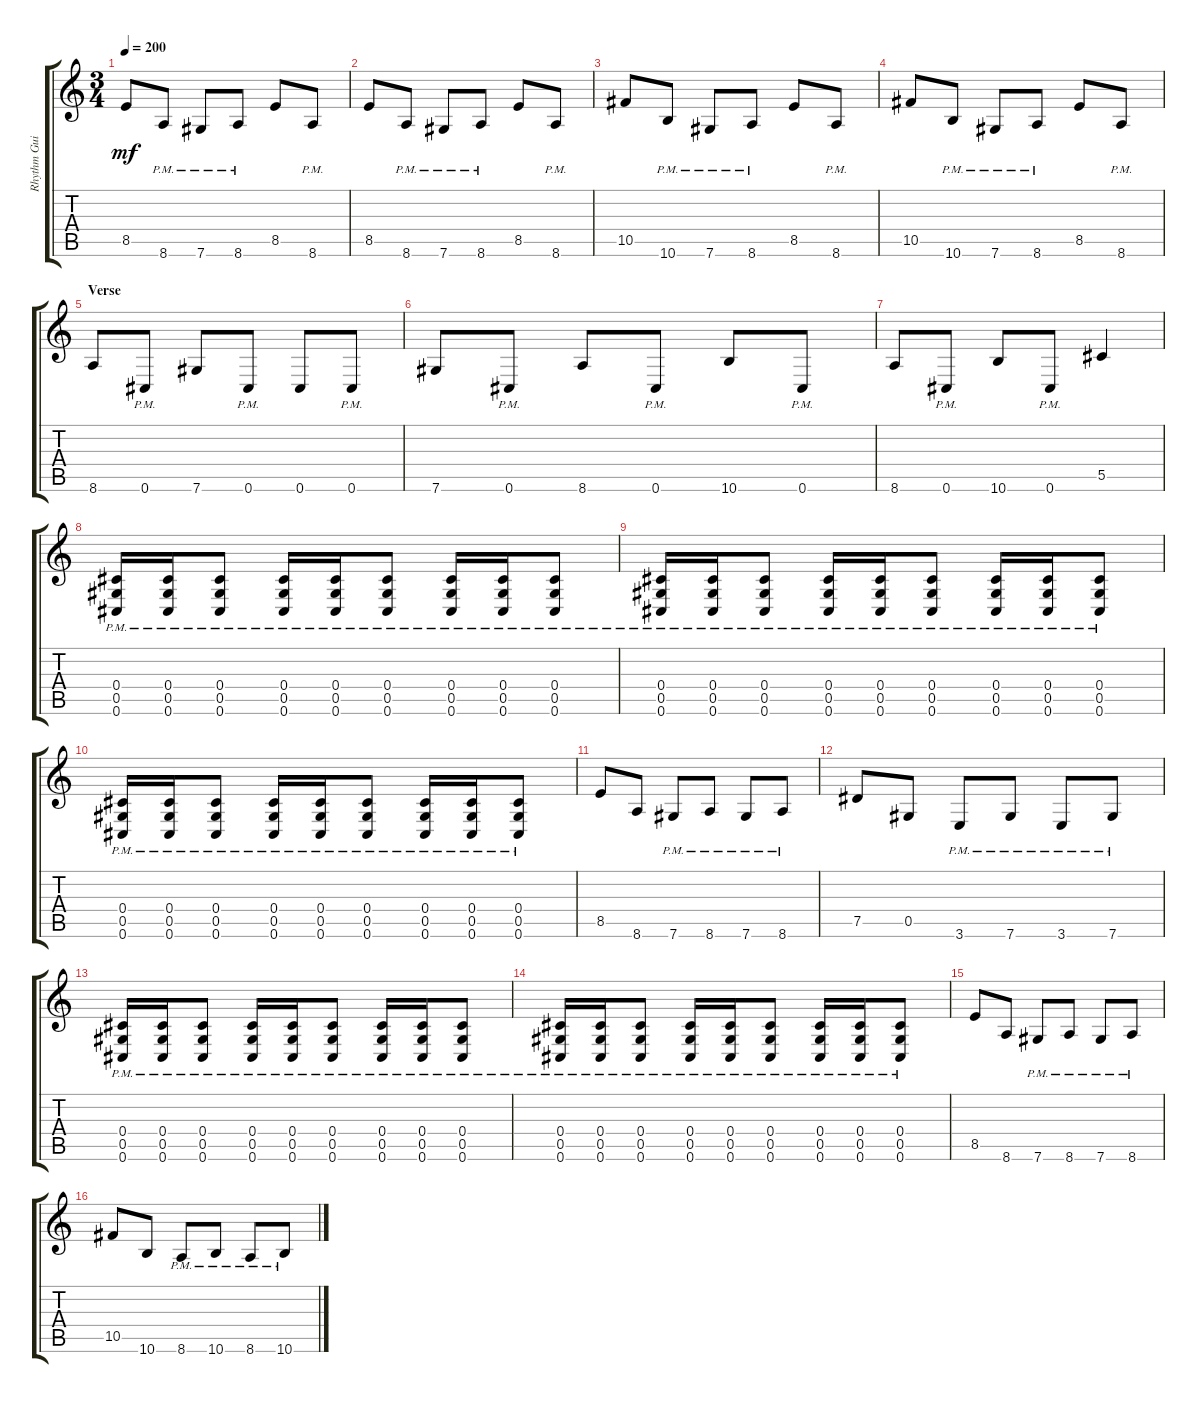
\track ("Rhythm Guitar" "Rhythm Gui") {instrument distortionguitar}
\staff {score tabs}
\tuning (Eb4 Bb3 Gb3 Db3 Ab2 Db2) {hide}
\ts (3 4)
\tempo 200
\clef g2
\ks c
8.5.8{dy mf} 8.6{pm}.8 7.6{pm}.8 8.6{pm}.8 8.5.8 8.6{pm}.8 |
8.5.8 8.6{pm}.8 7.6{pm}.8 8.6{pm}.8 8.5.8 8.6{pm}.8 |
10.5.8 10.6{pm}.8 7.6{pm}.8 8.6{pm}.8 8.5.8 8.6{pm}.8 |
10.5.8 10.6{pm}.8 7.6{pm}.8 8.6{pm}.8 8.5.8 8.6{pm}.8 |
\section ("" "Verse")
8.6.8 0.6{pm}.8 7.6.8 0.6{pm}.8 0.6.8 0.6{pm}.8 |
7.6.8 0.6{pm}.8 8.6.8 0.6{pm}.8 10.6.8 0.6{pm}.8 |
8.6.8 0.6{pm}.8 10.6.8 0.6{pm}.8 5.5.4 |
(0.4{pm} 0.5{pm} 0.6{pm}).16 (0.4{pm} 0.5{pm} 0.6{pm}).16 (0.4{pm} 0.5{pm} 0.6{pm}).8 (0.4{pm} 0.5{pm} 0.6{pm}).16 (0.4{pm} 0.5{pm} 0.6{pm}).16 (0.4{pm} 0.5{pm} 0.6{pm}).8 (0.4{pm} 0.5{pm} 0.6{pm}).16 (0.4{pm} 0.5{pm} 0.6{pm}).16 (0.4{pm} 0.5{pm} 0.6{pm}).8 |
(0.4{pm} 0.5{pm} 0.6{pm}).16 (0.4{pm} 0.5{pm} 0.6{pm}).16 (0.4{pm} 0.5{pm} 0.6{pm}).8 (0.4{pm} 0.5{pm} 0.6{pm}).16 (0.4{pm} 0.5{pm} 0.6{pm}).16 (0.4{pm} 0.5{pm} 0.6{pm}).8 (0.4{pm} 0.5{pm} 0.6{pm}).16 (0.4{pm} 0.5{pm} 0.6{pm}).16 (0.4{pm} 0.5{pm} 0.6{pm}).8 |
(0.4{pm} 0.5{pm} 0.6{pm}).16 (0.4{pm} 0.5{pm} 0.6{pm}).16 (0.4{pm} 0.5{pm} 0.6{pm}).8 (0.4{pm} 0.5{pm} 0.6{pm}).16 (0.4{pm} 0.5{pm} 0.6{pm}).16 (0.4{pm} 0.5{pm} 0.6{pm}).8 (0.4{pm} 0.5{pm} 0.6{pm}).16 (0.4{pm} 0.5{pm} 0.6{pm}).16 (0.4{pm} 0.5{pm} 0.6{pm}).8 |
8.5.8 8.6.8 7.6{pm}.8 8.6{pm}.8 7.6{pm}.8 8.6{pm}.8 |
7.5.8 0.5.8 3.6{pm}.8 7.6{pm}.8 3.6{pm}.8 7.6{pm}.8 |
(0.4{pm} 0.5{pm} 0.6{pm}).16 (0.4{pm} 0.5{pm} 0.6{pm}).16 (0.4{pm} 0.5{pm} 0.6{pm}).8 (0.4{pm} 0.5{pm} 0.6{pm}).16 (0.4{pm} 0.5{pm} 0.6{pm}).16 (0.4{pm} 0.5{pm} 0.6{pm}).8 (0.4{pm} 0.5{pm} 0.6{pm}).16 (0.4{pm} 0.5{pm} 0.6{pm}).16 (0.4{pm} 0.5{pm} 0.6{pm}).8 |
(0.4{pm} 0.5{pm} 0.6{pm}).16 (0.4{pm} 0.5{pm} 0.6{pm}).16 (0.4{pm} 0.5{pm} 0.6{pm}).8 (0.4{pm} 0.5{pm} 0.6{pm}).16 (0.4{pm} 0.5{pm} 0.6{pm}).16 (0.4{pm} 0.5{pm} 0.6{pm}).8 (0.4{pm} 0.5{pm} 0.6{pm}).16 (0.4{pm} 0.5{pm} 0.6{pm}).16 (0.4{pm} 0.5{pm} 0.6{pm}).8 |
8.5.8 8.6.8 7.6{pm}.8 8.6{pm}.8 7.6{pm}.8 8.6{pm}.8 |
10.5.8 10.6.8 8.6{pm}.8 10.6{pm}.8 8.6{pm}.8 10.6{pm}.8
